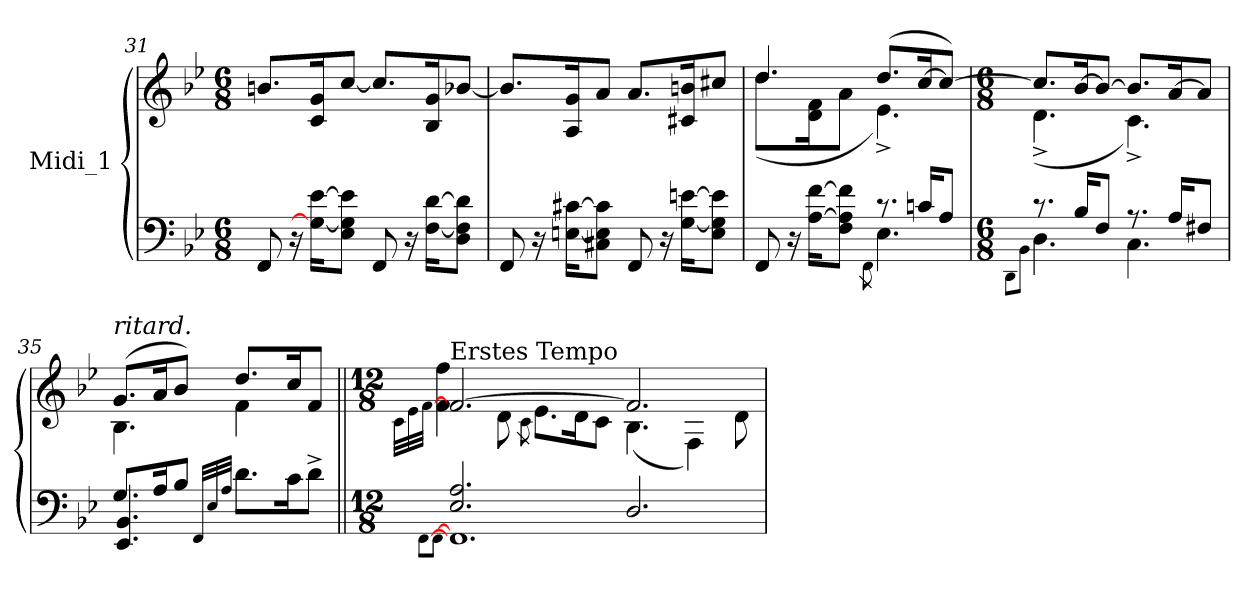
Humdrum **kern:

**kern	**kern
*part1	*part1
*staff2	*staff1
*I"Midi_1	*
*clefF4	*clefG2
*k[b-e-]	*k[b-e-]
*B-:	*B-:
*M6/8	*M6/8
=31	=31
*^	*^
8FF/	2ryy	8.bn/L	2ryy
16r	.	.	.
16G\_ [16e-\KL	.	16c/ 16g/K	.
8E-\ 8G\] 8e-\]J	.	[8cc/J	.
8FF/	.	8.cc/L]	.
16r	4ryy	.	4ryy
[16F\ [16d\KL	.	16B-/ 16g/K	.
8D\ 8F\] 8d\]J	.	[8b-X/J	.
=32	=32	=32	=32
8FF/	2ryy	8.b-/L]	2ryy
16r	.	.	.
[16En\ [16c#X\KL	.	16A/ 16g/K	.
8C#X\ 8E\] 8c#\]J	.	8a/J	.
8FF/	.	8.a/L	.
16r	4ryy	.	4ryy
[16G\ [16en\KL	.	16c#X/ 16bn/K	.
8E\ 8G\] 8e\]J	.	8cc#X/J	.
!!LO:LB:g=z	!!
=33	=33	=33	=33
8FF/	4ryy	4.dd/	(>8.dd\L
16r	.	.	.
[16A\ [16f\KL	.	.	16d\ 16f\K
8F\ 8A\] 8f\]J	8ryy	.	8a\J
.	8qFF\	.	.
8.r	4.E-i\	(>8.dd/L	4.e-i^\)
16cni/KL	.	[16cc/K	.
8A/J	.	8cc/J_)	.
!!LO:LB:g=z	!!
=34	=34	=34	=34
*M6/8	*	*M6/8	*
.	8qDD\L	.	.
.	8qBB-\J	.	.
8.r	4.D\	8.cc/L]	(<4.d^\
16B-/KL	.	[16b-/K	.
8F/J	.	8b-/J_	.
8.r	4.C\	8.b-/L]	4.c^\)
16A/KL	.	[16a/K	.
8F#X/J	.	8a/J]	.
=35	=35	=35	=35
!	!	!LO:TX:a:i:t=ritard.	!
8.G/L	4.EE-/ 4.BB-/	(>8.g/L	4.B-\
16A/K	.	16a/K	.
8B-/J	.	8b-/J)	.
32qFF/LLL	.	.	.
32qE-/	.	.	.
32qA/JJJ	.	.	.
8.d\L	8ryy	8.dd/L	4f\
.	4ryy	.	.
16c\K	.	16cc/K	.
8d^\J	.	8f/J	8ryy
=36||	=36||	=36||	=36||
*M12/8	*	*M12/8	*
.	.	.	32qc\LLL
.	[8qFF\L	.	32qe-\
.	[8qFF\J	.	[32qf\JJJ
!	!	!LO:TX:a:t=Erstes Tempo	!
2.E-/ 2.A/	1.FF	[2.f/	4f\ 4ff\
.	.	.	8d\
.	.	.	8qc\
.	.	.	8.e-\L
.	.	.	16d\K
.	.	.	8c\J
2.D/	.	2.f/]	(<4.B-\
.	.	.	4F\)
.	.	.	8d\
*v	*v	*	*
*	*v	*v
=	=
*-	*-
